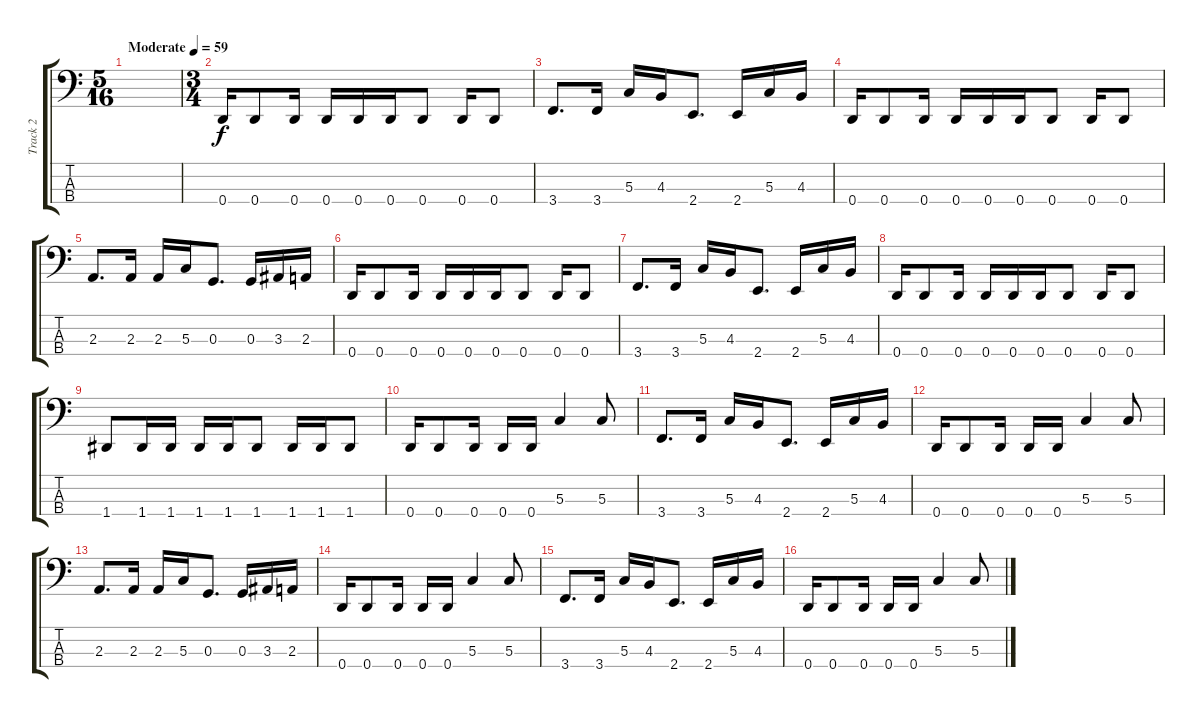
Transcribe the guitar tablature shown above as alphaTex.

\track ("Track 2" "Track 2") {instrument electricbassfinger}
\staff {score tabs}
\tuning (F2 C2 G1 D1) {hide}
\ts (5 16)
\tempo (59 "Moderate")
\clef f4
\ks c
|
\ts (3 4)
0.4.16 0.4.8 0.4.16 0.4.16 0.4.16 0.4.16 0.4.8 0.4.16 0.4.8 |
3.4.8{d} 3.4.16 5.3.16 4.3.16 2.4.8{d} 2.4.16 5.3.16 4.3.16 |
0.4.16 0.4.8 0.4.16 0.4.16 0.4.16 0.4.16 0.4.8 0.4.16 0.4.8 |
2.3.8{d} 2.3.16 2.3.16 5.3.16 0.3.8{d} 0.3.16 3.3.16 2.3.16 |
0.4.16 0.4.8 0.4.16 0.4.16 0.4.16 0.4.16 0.4.8 0.4.16 0.4.8 |
3.4.8{d} 3.4.16 5.3.16 4.3.16 2.4.8{d} 2.4.16 5.3.16 4.3.16 |
0.4.16 0.4.8 0.4.16 0.4.16 0.4.16 0.4.16 0.4.8 0.4.16 0.4.8 |
1.4.8 1.4.16 1.4.16 1.4.16 1.4.16 1.4.8 1.4.16 1.4.16 1.4.8 |
0.4.16 0.4.8 0.4.16 0.4.16 0.4.16 5.3.4 5.3.8 |
3.4.8{d} 3.4.16 5.3.16 4.3.16 2.4.8{d} 2.4.16 5.3.16 4.3.16 |
0.4.16 0.4.8 0.4.16 0.4.16 0.4.16 5.3.4 5.3.8 |
2.3.8{d} 2.3.16 2.3.16 5.3.16 0.3.8{d} 0.3.16 3.3.16 2.3.16 |
0.4.16 0.4.8 0.4.16 0.4.16 0.4.16 5.3.4 5.3.8 |
3.4.8{d} 3.4.16 5.3.16 4.3.16 2.4.8{d} 2.4.16 5.3.16 4.3.16 |
0.4.16 0.4.8 0.4.16 0.4.16 0.4.16 5.3.4 5.3.8
